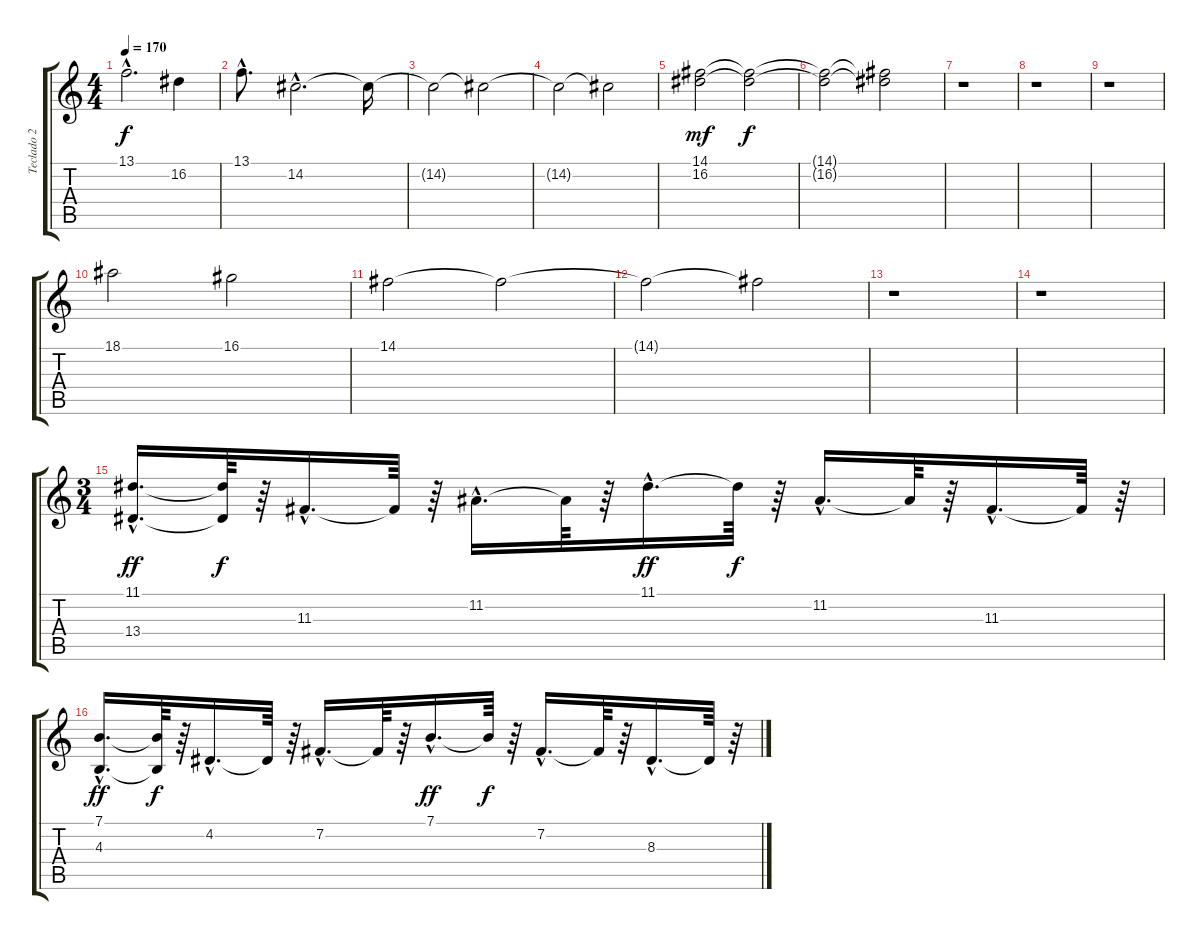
\track ("Teclado 2" "Teclado 2") {instrument stringensemble1}
\staff {score tabs}
\tuning (E4 B3 G3 D3 A2 E2) {hide}
\ts (4 4)
\tempo 170
\clef g2
\ks c
13.1{hac}.2{d dy f} 16.2.4 |
13.1{hac}.8{d} 14.2{hac}.2{d} 14.2{t}.16 |
14.2{t}.2 14.2{t}.2 |
14.2{t}.2 14.2{t}.2 |
(14.1 16.2).2{dy mf} (14.1{t} 16.2{t}).2{dy f} |
(14.1{t} 16.2{t}).2 (14.1{t} 16.2{t}).2 |
r.1 |
r.1 |
r.1 |
18.1.2 16.1.2 |
14.1.2 14.1{t}.2 |
14.1{t}.2 14.1{t}.2 |
r.1 |
r.1 |
\ts (3 4)
(11.1{hac} 13.4{hac}).16{d dy ff volume 13} (11.1{t} 13.4{t}).64{dy f} r.64 11.3{hac}.16{d} 11.3{t}.64 r.64 11.2{hac}.16{d} 11.2{t}.64 r.64 11.1{hac}.16{d dy ff} 11.1{t}.64{dy f} r.64 11.2{hac}.16{d} 11.2{t}.64 r.64 11.3{hac}.16{d} 11.3{t}.64 r.64 |
(7.1{hac} 4.3{hac}).16{d dy ff} (7.1{t} 4.3{t}).64{dy f} r.64 4.2{hac}.16{d} 4.2{t}.64 r.64 7.2{hac}.16{d} 7.2{t}.64 r.64 7.1{hac}.16{d dy ff} 7.1{t}.64{dy f} r.64 7.2{hac}.16{d} 7.2{t}.64 r.64 8.3{hac}.16{d} 8.3{t}.64 r.64
